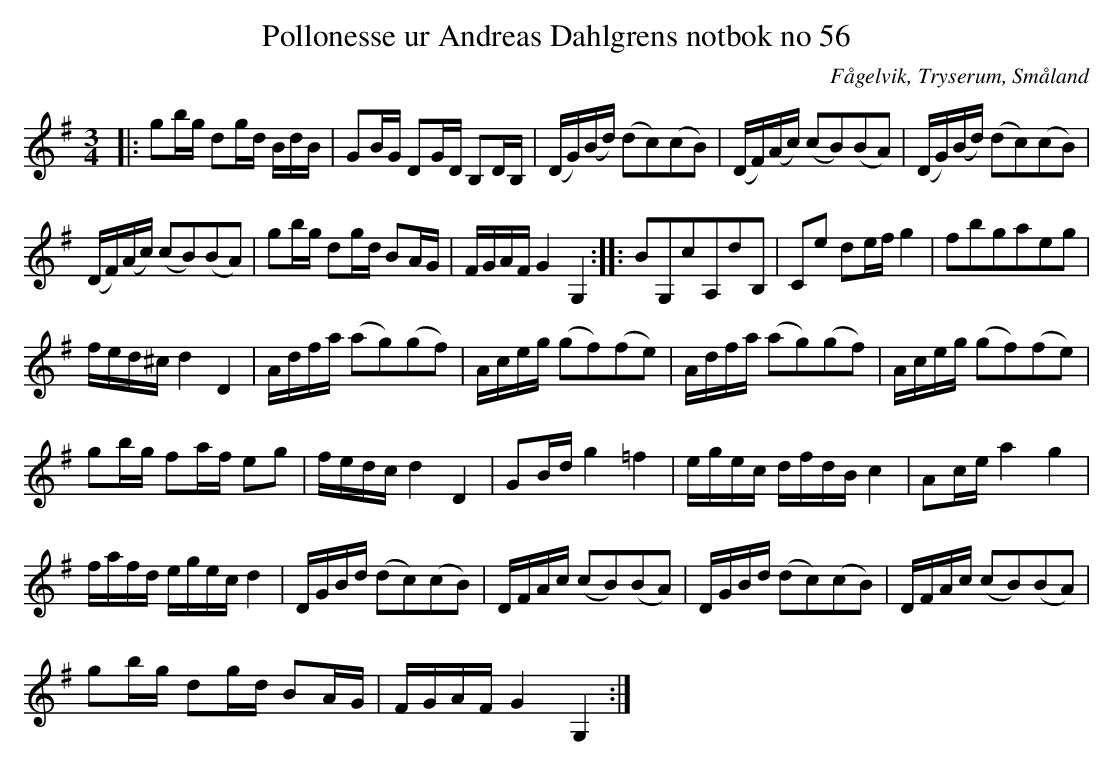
X:1
T:Pollonesse ur Andreas Dahlgrens notbok no 56
O:Fågelvik, Tryserum, Småland
L:1/8
M:3/4
K:G
|: gb/g/ dg/d/ B/d/B/ | GB/G/ DG/D/ B,D/B,/ | (D/G/)(B/d/) (dc)(cB) | (D/F/)(A/c/) (cB)(BA) | (D/G/)(B/d/) (dc)(cB) |
(D/F/)(A/c/) (cB)(BA) | gb/g/ dg/d/ BA/G/ | F/G/A/F/ G2 G,2 :: BG,cA,dB, | Ce de/f/ g2 | fbgaeg |
f/e/d/^c/ d2 D2 | A/d/f/a/ (ag)(gf) | A/c/e/g/ (gf)(fe) | A/d/f/a/ (ag)(gf) | A/c/e/g/ (gf)(fe) |
gb/g/ fa/f/ eg | f/e/d/c/ d2 D2 | GB/d/ g2 =f2 | e/g/e/c/ d/f/d/B/ c2 | Ac/e/ a2 g2 |
f/a/f/d/ e/g/e/c/ d2 | D/G/B/d/ (dc)(cB) | D/F/A/c/ (cB)(BA) | D/G/B/d/ (dc)(cB) | D/F/A/c/ (cB)(BA) |
gb/g/ dg/d/ BA/G/ | F/G/A/F/ G2 G,2:|
